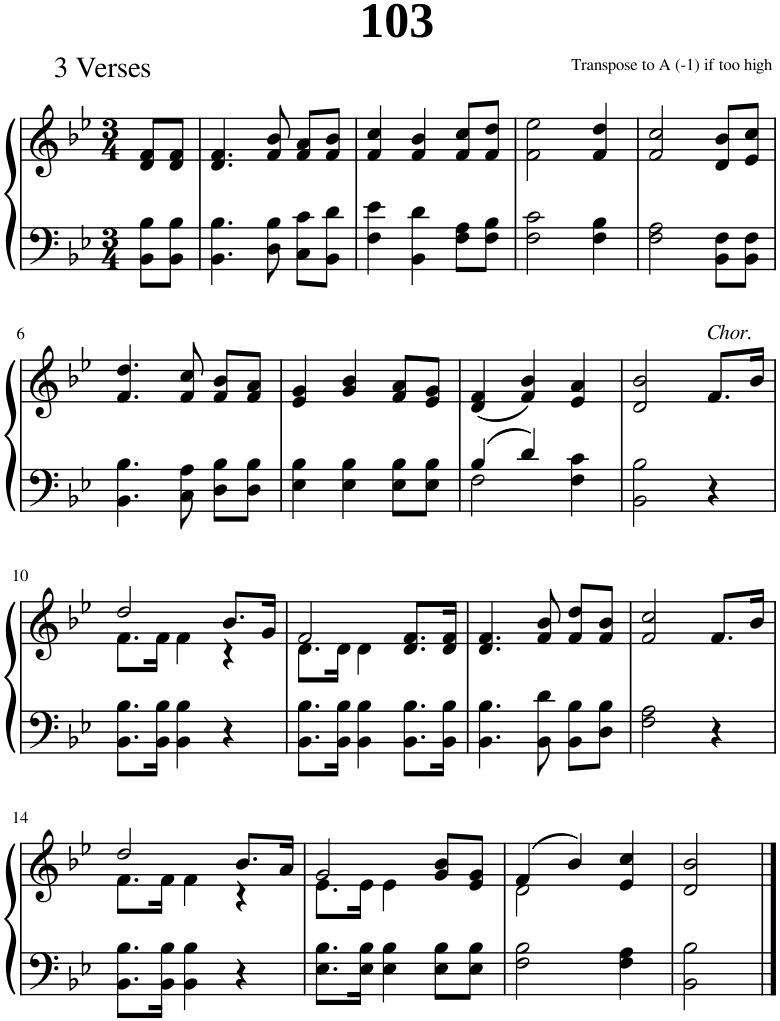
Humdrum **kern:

**kern	**kern
*part1	*part1
*staff2	*staff1
*I"Piano	*
*I'Pno.	*
*clefF4	*clefG2
*k[b-e-]	*k[b-e-]
*M3/4	*M3/4
=1	=1
8BB-\ 8B-\L	8d/ 8f/L
8BB-\ 8B-\J	8d/ 8f/J
=2	=2
4.BB-\ 4.B-\	4.d/ 4.f/
8D\ 8B-\	8f/ 8b-/
8C\ 8c\L	8f/ 8a/L
8BB-\ 8d\J	8f/ 8b-/J
=3	=3
4F\ 4e-\	4f/ 4cc/
4BB-\ 4d\	4f/ 4b-/
8F\ 8A\L	8f/ 8cc/L
8F\ 8B-\J	8f/ 8dd/J
=4	=4
2F\ 2c\	2f\ 2ee-\
4F\ 4B-\	4f/ 4dd/
=5	=5
2F\ 2A\	2f/ 2cc/
8BB-\ 8F\L	8d/ 8b-/L
8BB-\ 8F\J	8e-/ 8cc/J
!!LO:LB:g=z
=6	=6
4.BB-\ 4.B-\	4.f/ 4.dd/
8C\ 8A\	8f/ 8cc/
8D\ 8B-\L	8f/ 8b-/L
8D\ 8B-\J	8f/ 8a/J
=7	=7
4E-\ 4B-\	4e-/ 4g/
4E-\ 4B-\	4g/ 4b-/
8E-\ 8B-\L	8f/ 8a/L
8E-\ 8B-\J	8e-/ 8g/J
=8	=8
*^	*
4B-/	2F\	(4d/ 4f/
4d/	.	4f/ 4b-/)
4ryy	4F\ 4c\	4e-/ 4a/
*v	*v	*
=9	=9
2BB-\ 2B-\	2d/ 2b-/
!	!LO:TX:a:i:t=Chor.
4r	8.f/L
.	16b-/Jk
!!LO:LB:g=z
=10	=10
*	*^
8.BB-\ 8.B-\L	2dd/	8.f\L
16BB-\ 16B-\Jk	.	16f\Jk
4BB-\ 4B-\	.	4f\
4r	8.b-/L	4r
.	16g/Jk	.
=11	=11	=11
8.BB-\ 8.B-\L	2f/	8.d\L
16BB-\ 16B-\Jk	.	16d\Jk
4BB-\ 4B-\	.	4d\
8.BB-\ 8.B-\L	8.d/ 8.f/L	4ryy
16BB-\ 16B-\Jk	16d/ 16f/Jk	.
*	*v	*v
=12	=12
4.BB-\ 4.B-\	4.d/ 4.f/
8BB-\ 8d\	8f/ 8b-/
8BB-\ 8B-\L	8f/ 8dd/L
8D\ 8B-\J	8f/ 8b-/J
=13	=13
2F\ 2A\	2f/ 2cc/
4r	8.f/L
.	16b-/Jk
!!LO:LB:g=z
=14	=14
*	*^
8.BB-\ 8.B-\L	2dd/	8.f\L
16BB-\ 16B-\Jk	.	16f\Jk
4BB-\ 4B-\	.	4f\
4r	8.b-/L	4r
.	16a/Jk	.
=15	=15	=15
8.E-\ 8.B-\L	2g/	8.e-\L
16E-\ 16B-\Jk	.	16e-\Jk
4E-\ 4B-\	.	4e-\
8E-\ 8B-\L	8g/ 8b-/L	4ryy
8E-\ 8B-\J	8e-/ 8g/J	.
=16	=16	=16
2F\ 2B-\	(4f/	2d\
.	4b-/)	.
4F\ 4A\	4e-/ 4cc/	4ryy
*	*v	*v
=17	=17
2BB-\ 2B-\	2d/ 2b-/
==	==
*-	*-
